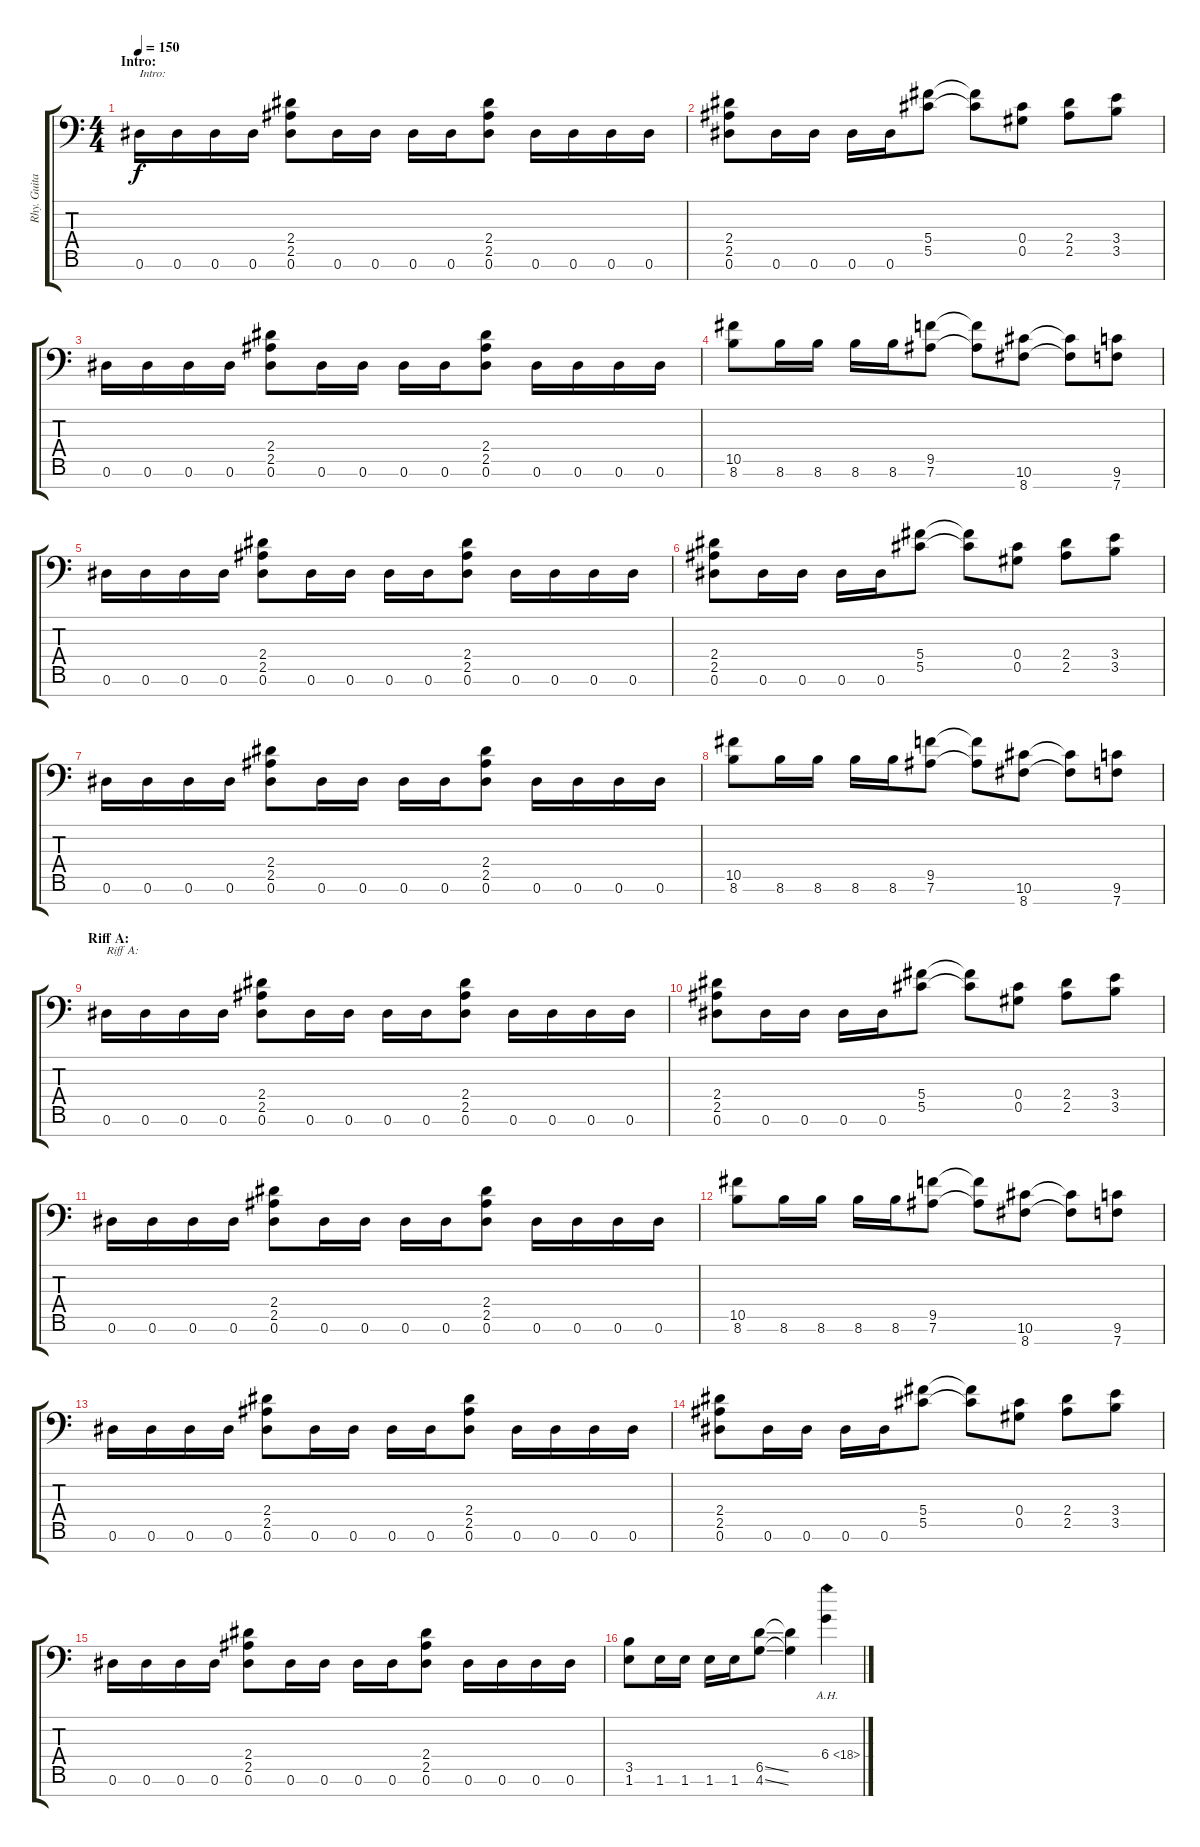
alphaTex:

\track ("Rhy. Guitar 1" "Rhy. Guita") {instrument distortionguitar}
\staff {score tabs}
\tuning (Eb4 Bb3 Gb3 Db3 Ab2 Eb2 Bb1) {hide}
\ts (4 4)
\section ("" "Intro:")
\tempo 150
\clef f4
\ks c
0.6.16{txt "Intro:" dy f instrument distortionguitar} 0.6.16 0.6.16 0.6.16 (2.4 2.5 0.6).8 0.6.16 0.6.16 0.6.16 0.6.16 (2.4 2.5 0.6).8 0.6.16 0.6.16 0.6.16 0.6.16 |
(2.4 2.5 0.6).8 0.6.16 0.6.16 0.6.16 0.6.16 (5.4 5.5).8 (5.4{t} 5.5{t}).8 (0.4 0.5).8 (2.4 2.5).8 (3.4 3.5).8 |
0.6.16 0.6.16 0.6.16 0.6.16 (2.4 2.5 0.6).8 0.6.16 0.6.16 0.6.16 0.6.16 (2.4 2.5 0.6).8 0.6.16 0.6.16 0.6.16 0.6.16 |
(10.5 8.6).8 8.6.16 8.6.16 8.6.16 8.6.16 (9.5 7.6).8 (9.5{t} 7.6{t}).8 (10.6 8.7).8 (10.6{t} 8.7{t}).8 (9.6 7.7).8 |
0.6.16 0.6.16 0.6.16 0.6.16 (2.4 2.5 0.6).8 0.6.16 0.6.16 0.6.16 0.6.16 (2.4 2.5 0.6).8 0.6.16 0.6.16 0.6.16 0.6.16 |
(2.4 2.5 0.6).8 0.6.16 0.6.16 0.6.16 0.6.16 (5.4 5.5).8 (5.4{t} 5.5{t}).8 (0.4 0.5).8 (2.4 2.5).8 (3.4 3.5).8 |
0.6.16 0.6.16 0.6.16 0.6.16 (2.4 2.5 0.6).8 0.6.16 0.6.16 0.6.16 0.6.16 (2.4 2.5 0.6).8 0.6.16 0.6.16 0.6.16 0.6.16 |
(10.5 8.6).8 8.6.16 8.6.16 8.6.16 8.6.16 (9.5 7.6).8 (9.5{t} 7.6{t}).8 (10.6 8.7).8 (10.6{t} 8.7{t}).8 (9.6 7.7).8 |
\section ("" "Riff A:")
0.6.16{txt "Riff A:"} 0.6.16 0.6.16 0.6.16 (2.4 2.5 0.6).8 0.6.16 0.6.16 0.6.16 0.6.16 (2.4 2.5 0.6).8 0.6.16 0.6.16 0.6.16 0.6.16 |
(2.4 2.5 0.6).8 0.6.16 0.6.16 0.6.16 0.6.16 (5.4 5.5).8 (5.4{t} 5.5{t}).8 (0.4 0.5).8 (2.4 2.5).8 (3.4 3.5).8 |
0.6.16 0.6.16 0.6.16 0.6.16 (2.4 2.5 0.6).8 0.6.16 0.6.16 0.6.16 0.6.16 (2.4 2.5 0.6).8 0.6.16 0.6.16 0.6.16 0.6.16 |
(10.5 8.6).8 8.6.16 8.6.16 8.6.16 8.6.16 (9.5 7.6).8 (9.5{t} 7.6{t}).8 (10.6 8.7).8 (10.6{t} 8.7{t}).8 (9.6 7.7).8 |
0.6.16 0.6.16 0.6.16 0.6.16 (2.4 2.5 0.6).8 0.6.16 0.6.16 0.6.16 0.6.16 (2.4 2.5 0.6).8 0.6.16 0.6.16 0.6.16 0.6.16 |
(2.4 2.5 0.6).8 0.6.16 0.6.16 0.6.16 0.6.16 (5.4 5.5).8 (5.4{t} 5.5{t}).8 (0.4 0.5).8 (2.4 2.5).8 (3.4 3.5).8 |
0.6.16 0.6.16 0.6.16 0.6.16 (2.4 2.5 0.6).8 0.6.16 0.6.16 0.6.16 0.6.16 (2.4 2.5 0.6).8 0.6.16 0.6.16 0.6.16 0.6.16 |
(3.5 1.6).8 1.6.16 1.6.16 1.6.16 1.6.16 (6.5{ss} 4.6{ss}).8 (6.5{t} 4.6{t}).4 6.4{ah 12}.4
